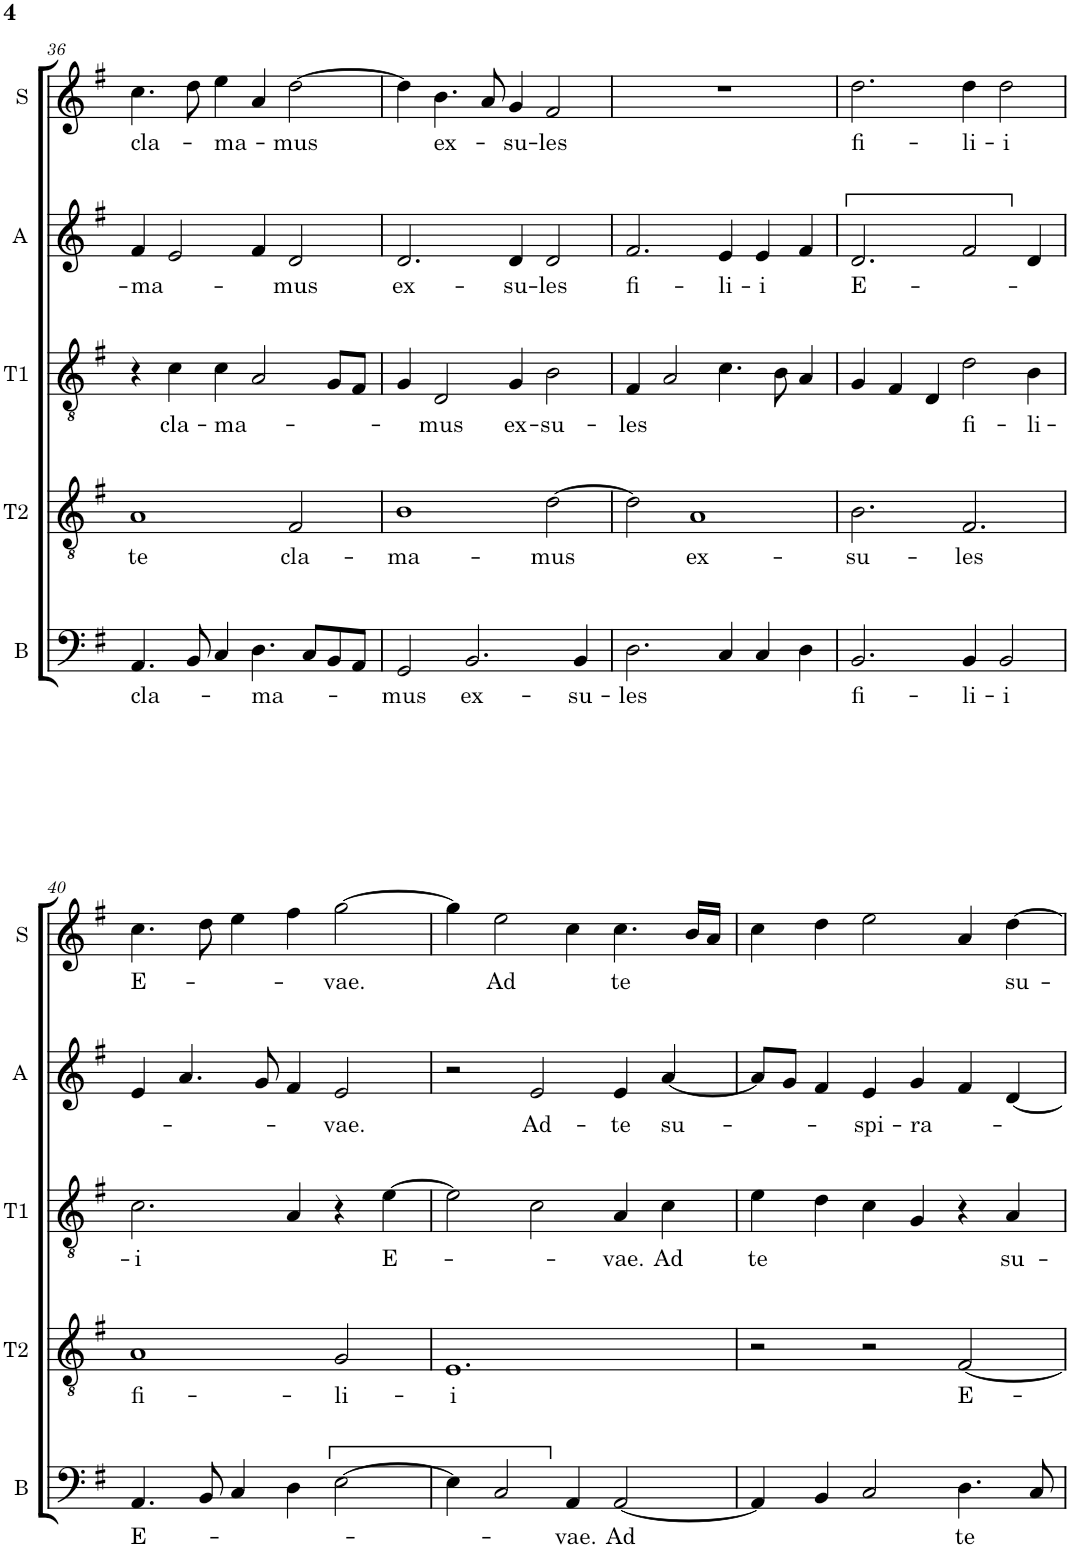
**kern	**text	**kern	**text	**kern	**text	**kern	**text	**kern	**text
*part5	*part5	*part4	*part4	*part3	*part3	*part2	*part2	*part1	*part1
*staff5	*staff5	*staff4	*staff4	*staff3	*staff3	*staff2	*staff2	*staff1	*staff1
*I"B	*	*I"T2	*	*I"T1	*	*I"A	*	*I"S	*
*I'B	*	*I'T2	*	*I'T1	*	*I'A	*	*I'S	*
!!LO:PB:g=z
*clefF4	*	*clefGv2	*	*clefGv2	*	*clefG2	*	*clefG2	*
*k[f#]	*	*k[f#]	*	*k[f#]	*	*k[f#]	*	*k[f#]	*
*M3/2	*	*M3/2	*	*M3/2	*	*M3/2	*	*M3/2	*
=36	=36	=36	=36	=36	=36	=36	=36	=36	=36
!	!LO:LY:b	!	!LO:LY:b	!	!	!	!LO:LY:b	!	!LO:LY:b
4.AA/	cla-	1A	te	4r	.	4f#/	-ma-	4.cc\	cla-
!	!	!	!	!	!LO:LY:b	!	!	!	!
.	.	.	.	4c\	cla-	2e/	.	.	.
8BB/	.	.	.	.	.	.	.	8dd\	.
!	!	!	!	!	!LO:LY:b	!	!	!	!LO:LY:b
4C/	.	.	.	4c\	-ma-	.	.	4ee\	-ma-
!	!LO:LY:b	!	!	!	!	!	!	!	!
4.D\	-ma-	.	.	2A/	.	4f#/	.	4a/	.
!	!	!	!LO:LY:b	!	!	!	!LO:LY:b	!	!LO:LY:b
.	.	2F#/	cla-	.	.	2d/	-mus	[2dd\	-mus
8C/L	.	.	.	.	.	.	.	.	.
8BB/	.	.	.	8G/L	.	.	.	.	.
8AA/J	.	.	.	8F#/J	.	.	.	.	.
=37	=37	=37	=37	=37	=37	=37	=37	=37	=37
!	!LO:LY:b	!	!LO:LY:b	!	!	!	!LO:LY:b	!	!
2GG/	-mus	1B	-ma-	4G/	.	2.d/	ex-	4dd\]	.
!	!	!	!	!	!LO:LY:b	!	!	!	!LO:LY:b
.	.	.	.	2D/	-mus	.	.	4.b\	ex-
!	!LO:LY:b	!	!	!	!	!	!	!	!
2.BB/	ex-	.	.	.	.	.	.	.	.
.	.	.	.	.	.	.	.	8a/	.
!	!	!	!	!	!LO:LY:b	!	!LO:LY:b	!	!LO:LY:b
.	.	.	.	4G/	ex-	4d/	-su-	4g/	-su-
!	!	!	!LO:LY:b	!	!LO:LY:b	!	!LO:LY:b	!	!LO:LY:b
.	.	[2d\	-mus	2B\	-su-	2d/	-les	2f#/	-les
!	!LO:LY:b	!	!	!	!	!	!	!	!
4BB/	-su-	.	.	.	.	.	.	.	.
=38	=38	=38	=38	=38	=38	=38	=38	=38	=38
!	!LO:LY:b	!	!	!	!LO:LY:b	!	!LO:LY:b	!	!
2.D\	-les	2d\]	.	4F#/	-les	2.f#/	fi-	1.r	.
.	.	.	.	2A/	.	.	.	.	.
!	!	!	!LO:LY:b	!	!	!	!	!	!
.	.	1A	ex-	.	.	.	.	.	.
!	!	!	!	!	!	!	!LO:LY:b	!	!
4C/	.	.	.	4.c\	.	4e/	-li-	.	.
!	!	!	!	!	!	!	!LO:LY:b	!	!
4C/	.	.	.	.	.	4e/	-i	.	.
.	.	.	.	8B\	.	.	.	.	.
4D\	.	.	.	4A/	.	4f#/	.	.	.
=39	=39	=39	=39	=39	=39	=39	=39	=39	=39
!	!LO:LY:b	!	!LO:LY:b	!	!	!	!LO:LY:b	!	!LO:LY:b
2.BB/	fi-	2.B\	-su-	4G/	.	2.d/	E-	2.dd\	fi-
.	.	.	.	4F#/	.	.	.	.	.
.	.	.	.	4D/	.	.	.	.	.
!	!LO:LY:b	!	!LO:LY:b	!	!LO:LY:b	!	!	!	!LO:LY:b
4BB/	-li-	2.F#/	-les	2d\	fi-	2f#/	.	4dd\	-li-
!	!LO:LY:b	!	!	!	!	!	!	!	!LO:LY:b
2BB/	-i	.	.	.	.	.	.	2dd\	-i
!	!	!	!	!	!LO:LY:b	!	!	!	!
.	.	.	.	4B\	-li-	4d/	.	.	.
!!LO:LB:g=z
=40	=40	=40	=40	=40	=40	=40	=40	=40	=40
!	!LO:LY:b	!	!LO:LY:b	!	!LO:LY:b	!	!	!	!LO:LY:b
4.AA/	E-	1A	fi-	2.c\	-i	4e/	.	4.cc\	E-
.	.	.	.	.	.	4.a/	.	.	.
8BB/	.	.	.	.	.	.	.	8dd\	.
4C/	.	.	.	.	.	.	.	4ee\	.
.	.	.	.	.	.	8g/	.	.	.
4D\	.	.	.	4A/	.	4f#/	.	4ff#\	.
!	!	!	!LO:LY:b	!	!	!	!LO:LY:b	!	!LO:LY:b
[2E\	.	2G/	-li-	4r	.	2e/	-vae.	[2gg\	-vae.
!	!	!	!	!	!LO:LY:b	!	!	!	!
.	.	.	.	[4e\	E-	.	.	.	.
=41	=41	=41	=41	=41	=41	=41	=41	=41	=41
!	!	!	!LO:LY:b	!	!	!	!	!	!
4E\]	.	1.E	-i	2e\]	.	2r	.	4gg\]	.
!	!	!	!	!	!	!	!	!	!LO:LY:b
2C/	.	.	.	.	.	.	.	2ee\	Ad
!	!	!	!	!	!	!	!LO:LY:b	!	!
.	.	.	.	2c\	.	2e/	Ad-	.	.
!	!LO:LY:b	!	!	!	!	!	!	!	!
4AA/	-vae.	.	.	.	.	.	.	4cc\	.
!	!LO:LY:b	!	!	!	!LO:LY:b	!	!LO:LY:b	!	!LO:LY:b
[2AA/	Ad	.	.	4A/	-vae.	4e/	-te	4.cc\	te
!	!	!	!	!	!LO:LY:b	!	!LO:LY:b	!	!
.	.	.	.	4c\	Ad	[4a/	su-	.	.
.	.	.	.	.	.	.	.	16b/LL	.
.	.	.	.	.	.	.	.	16a/JJ	.
=42	=42	=42	=42	=42	=42	=42	=42	=42	=42
!	!	!	!	!	!LO:LY:b	!	!	!	!
4AA/]	.	2r	.	4e\	te	8a/L]	.	4cc\	.
.	.	.	.	.	.	8g/J	.	.	.
4BB/	.	.	.	4d\	.	4f#/	.	4dd\	.
!	!	!	!	!	!	!	!LO:LY:b	!	!
2C/	.	2r	.	4c\	.	4e/	-spi-	2ee\	.
!	!	!	!	!	!	!	!LO:LY:b	!	!
.	.	.	.	4G/	.	4g/	-ra-	.	.
!	!LO:LY:b	!	!LO:LY:b	!	!	!	!	!	!
4.D\	te	[2F#/	E-	4r	.	4f#/	.	4a/	.
!	!	!	!	!	!LO:LY:b	!	!	!	!LO:LY:b
.	.	.	.	4A/	su-	[4d/	.	[4dd\	su-
8C/	.	.	.	.	.	.	.	.	.
=	=	=	=	=	=	=	=	=	=
*-	*-	*-	*-	*-	*-	*-	*-	*-	*-
